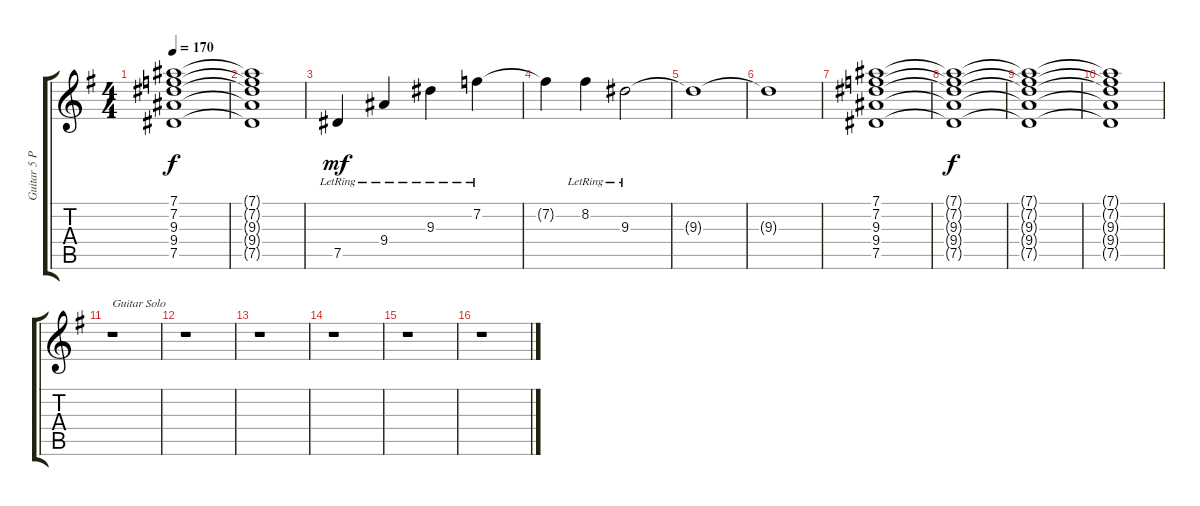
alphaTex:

\track ("Guitar 5 Phaser" "Guitar 5 P") {instrument distortionguitar}
\staff {score tabs}
\tuning (Eb4 Bb3 Gb3 Db3 Ab2 Eb2) {hide}
\ts (4 4)
\tempo 170
\clef g2
\ks g
(7.1{t} 7.2{t} 9.3{t} 9.4{t} 7.5{t}).1{dy f} |
(7.1{t} 7.2{t} 9.3{t} 9.4{t} 7.5{t}).1 |
7.5{lr}.4{dy mf} 9.4{lr}.4 9.3{lr}.4 7.2{lr}.4 |
7.2{t}.4 8.2{lr}.4 9.3{lr}.2 |
9.3{t}.1 |
9.3{t}.1 |
(7.1 7.2 9.3 9.4 7.5).1 |
(7.1{t} 7.2{t} 9.3{t} 9.4{t} 7.5{t}).1{dy f} |
(7.1{t} 7.2{t} 9.3{t} 9.4{t} 7.5{t}).1 |
(7.1{t} 7.2{t} 9.3{t} 9.4{t} 7.5{t}).1 |
r.1{txt "Guitar Solo"} |
r.1 |
r.1 |
r.1 |
r.1 |
r.1
